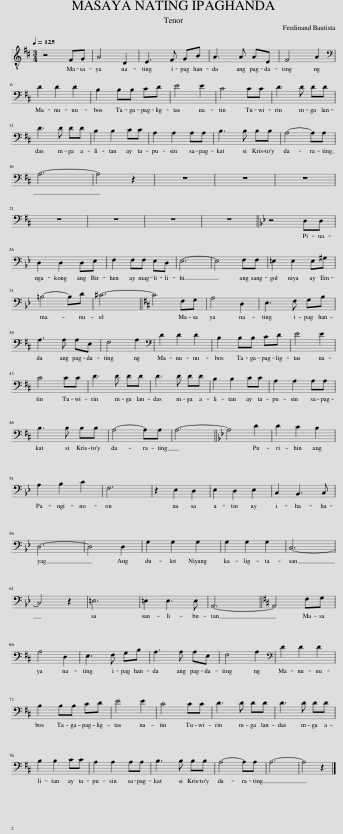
X:1
L:1/8
Q:1/4=125
M:3/4
I:linebreak $
K:D
V:1 treble-8
V:1
 z4 FG | A4 D2 | E3 F GB | A3 A AE | F4 A2 |$ %5
[K:bass] D2 D2 D2 | B,2 B,B, CD | E4 E2 | C4 CC | D3 D DD |$ %10
 D3 D DD | B,2 B,2 CC | A,2 A,2 A,A, | B,3 B, B,B, | A,4- A,A, |$ %15
 A,6- | A,4 z2 | z6 | z6 | z6 |$ %20
 z6 | z6 | z6 | z6 ||[K:Bb] z4 D,D, |$ %25
 D,2 D,2 D,E, | F,2 F,F, E,D, | E,6- | E,4 F,F, | =E,2 E,2 E,^G, |$ %30
 =B,4- B,D | ^C6- ||[K:D] C4 F,G, | A,4 D,2 | E,3 F, G,B, |$ %35
 A,3 A, A,E, | F,4 A,2 |[K:bass] D2 D2 D2 | B,2 B,B, CD | E4 E2 |$ %40
 C4 CC | D3 D DD | D3 D DD | B,2 B,2 CC | A,2 A,2 A,A, |$ %45
 B,3 B, B,B, | A,4- A,A, | A,6- ||[K:Bb] A,4 D2 | D2 C2 B,2 |$ %50
 A,2 B,2 C2 | F,6 | z2 E,2 D,2 | E,2 D,2 E,2 | C,2 B,,3 C, |$ %55
 D,6- | D,4 D,2 | G,2 G,2 G,2 | G,2 G,2 G,2 | C,6- |$ %60
 C,4 z2 | =E,6 | =E,2 E,3 E, | A,,6- ||[K:D] A,,4 F,G, |$ %65
 A,4 D,2 | E,3 F, G,B, | A,3 A, A,E, | F,4 A,2 |[K:bass] D2 D2 D2 |$ %70
 B,2 B,B, CD | E4 E2 | C4 CC | D3 D DD | D3 D DD |$ %75
 B,2 B,2 CC | A,2 A,2 A,A, | B,3 B, B,B, | A,4- A,A, | A,6- | %80
 A,4 z2 |] %81
